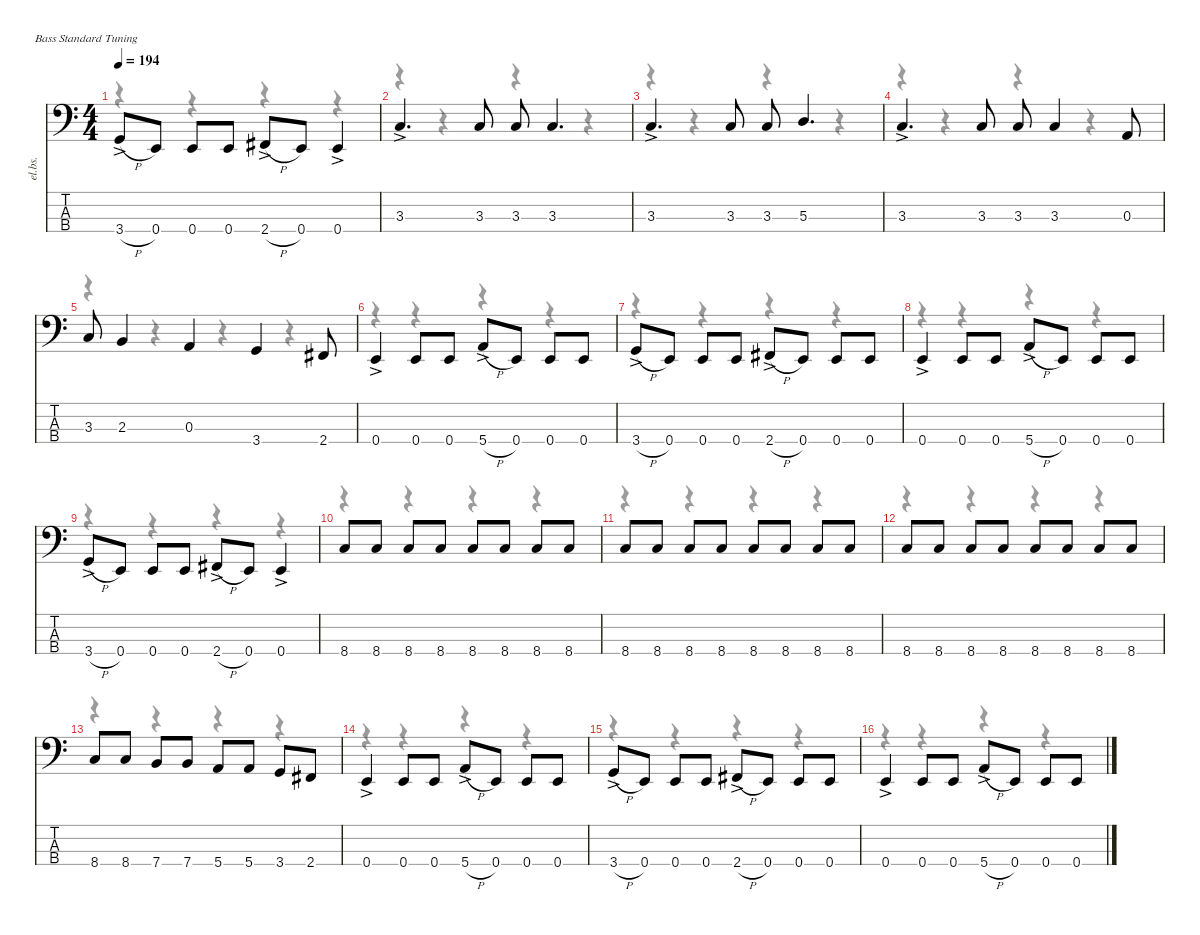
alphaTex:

\defaultSystemsLayout 4
\hideDynamics
\bracketExtendMode nobrackets
\otherSystemsTrackNameOrientation horizontal
\track ("Cliff Burton (Bass)" "el.bs.") {instrument electricbassfinger}
\staff {score tabs}
\tuning (G2 D2 A1 E1)
\voice
\ts (4 4)
\tempo 194
\clef f4
\ks c
3.4{h ac}.8{dy mf beam Up} 0.4.8{dy f beam Up} 0.4.8{beam Up} 0.4.8{beam Up} 2.4{h ac acc #}.8{dy mf beam Up} 0.4.8{dy f beam Up} 0.4{ac}.4{dy mf beam Up} |
3.3{ac}.4{d beam Up} 3.3.8{dy f beam Up} 3.3.8{beam Up} 3.3.4{d beam Up} |
3.3{ac}.4{d dy mf beam Up} 3.3.8{dy f beam Up} 3.3.8{beam Up} 5.3.4{d beam Up} |
3.3{ac}.4{d dy mf beam Up} 3.3.8{dy f beam Up} 3.3.8{beam Up} 3.3.4{beam Up} 0.3.8{beam Up} |
3.3.8{beam Up} 2.3.4{beam Up} 0.3.4{beam Up} 3.4.4{beam Up} 2.4{acc #}.8{beam Up} |
0.4{ac}.4{dy mf beam Up} 0.4.8{dy f beam Up} 0.4.8{beam Up} 5.4{h ac}.8{dy mf beam Up} 0.4.8{dy f beam Up} 0.4.8{beam Up} 0.4.8{beam Up} |
3.4{h ac}.8{dy mf beam Up} 0.4.8{dy f beam Up} 0.4.8{beam Up} 0.4.8{beam Up} 2.4{h ac acc #}.8{dy mf beam Up} 0.4.8{dy f beam Up} 0.4.8{beam Up} 0.4.8{beam Up} |
0.4{ac}.4{dy mf beam Up} 0.4.8{dy f beam Up} 0.4.8{beam Up} 5.4{h ac}.8{dy mf beam Up} 0.4.8{dy f beam Up} 0.4.8{beam Up} 0.4.8{beam Up} |
3.4{h ac}.8{dy mf beam Up} 0.4.8{dy f beam Up} 0.4.8{beam Up} 0.4.8{beam Up} 2.4{h ac acc #}.8{dy mf beam Up} 0.4.8{dy f beam Up} 0.4{ac}.4{dy mf beam Up} |
8.4.8{dy f beam Up} 8.4.8{beam Up} 8.4.8{beam Up} 8.4.8{beam Up} 8.4.8{beam Up} 8.4.8{beam Up} 8.4.8{beam Up} 8.4.8{beam Up} |
8.4.8{beam Up} 8.4.8{beam Up} 8.4.8{beam Up} 8.4.8{beam Up} 8.4.8{beam Up} 8.4.8{beam Up} 8.4.8{beam Up} 8.4.8{beam Up} |
8.4.8{beam Up} 8.4.8{beam Up} 8.4.8{beam Up} 8.4.8{beam Up} 8.4.8{beam Up} 8.4.8{beam Up} 8.4.8{beam Up} 8.4.8{beam Up} |
8.4.8{beam Up} 8.4.8{beam Up} 7.4.8{beam Up} 7.4.8{beam Up} 5.4.8{beam Up} 5.4.8{beam Up} 3.4.8{beam Up} 2.4{acc #}.8{beam Up} |
0.4{ac}.4{dy mf beam Up} 0.4.8{dy f beam Up} 0.4.8{beam Up} 5.4{h ac}.8{dy mf beam Up} 0.4.8{dy f beam Up} 0.4.8{beam Up} 0.4.8{beam Up} |
3.4{h ac}.8{dy mf beam Up} 0.4.8{dy f beam Up} 0.4.8{beam Up} 0.4.8{beam Up} 2.4{h ac acc #}.8{dy mf beam Up} 0.4.8{dy f beam Up} 0.4.8{beam Up} 0.4.8{beam Up} |
0.4{ac}.4{dy mf beam Up} 0.4.8{dy f beam Up} 0.4.8{beam Up} 5.4{h ac}.8{dy mf beam Up} 0.4.8{dy f beam Up} 0.4.8{beam Up} 0.4.8{beam Up}
\voice
\clef f4
\ottava regular
\simile none
\ks c
r.4{dy mf beam Down} r.4{beam Down} r.4{beam Down} r.4{beam Down} |
r.4{beam Down} r.4{beam Down} r.4{beam Down} r.4{beam Down} |
r.4{beam Down} r.4{beam Down} r.4{beam Down} r.4{beam Down} |
r.4{beam Down} r.4{beam Down} r.4{beam Down} r.4{beam Down} |
r.4{beam Down} r.4{beam Down} r.4{beam Down} r.4{beam Down} |
r.4{beam Down} r.4{beam Down} r.4{beam Down} r.4{beam Down} |
r.4{beam Down} r.4{beam Down} r.4{beam Down} r.4{beam Down} |
r.4{beam Down} r.4{beam Down} r.4{beam Down} r.4{beam Down} |
r.4{beam Down} r.4{beam Down} r.4{beam Down} r.4{beam Down} |
r.4{beam Down} r.4{beam Down} r.4{beam Down} r.4{beam Down} |
r.4{beam Down} r.4{beam Down} r.4{beam Down} r.4{beam Down} |
r.4{beam Down} r.4{beam Down} r.4{beam Down} r.4{beam Down} |
r.4{beam Down} r.4{beam Down} r.4{beam Down} r.4{beam Down} |
r.4{beam Down} r.4{beam Down} r.4{beam Down} r.4{beam Down} |
r.4{beam Down} r.4{beam Down} r.4{beam Down} r.4{beam Down} |
r.4{beam Down} r.4{beam Down} r.4{beam Down} r.4{beam Down}
